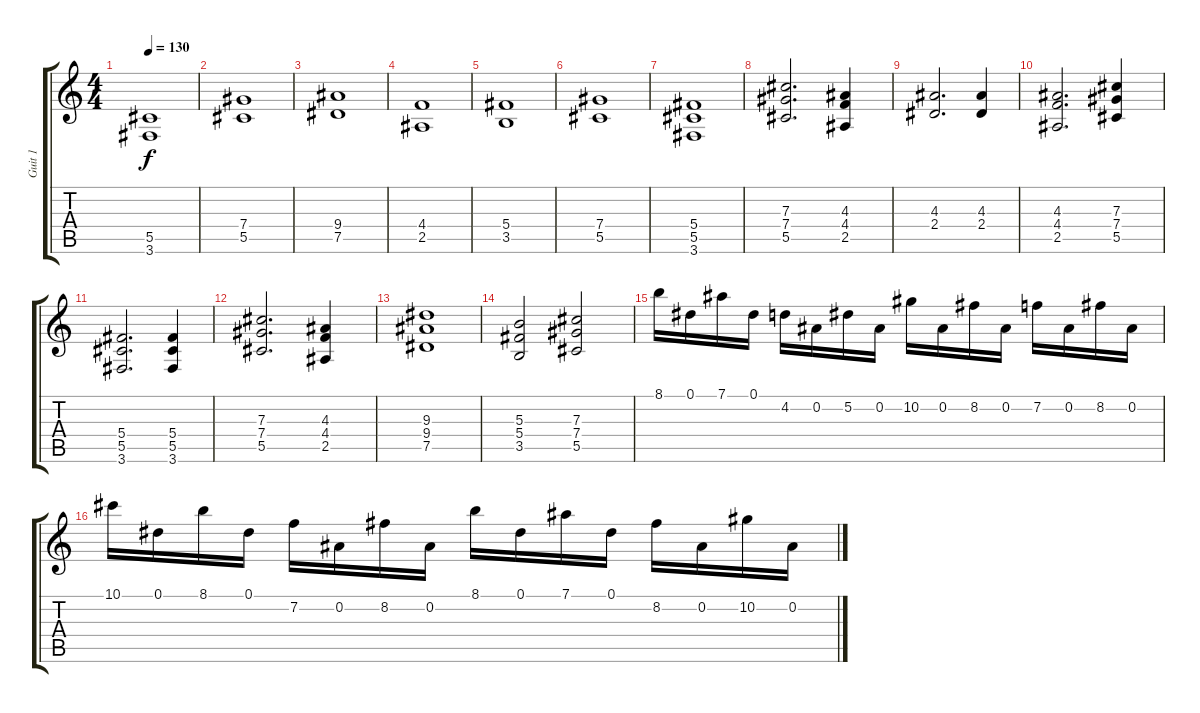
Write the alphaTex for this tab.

\track ("Guit 1" "Guit 1") {instrument distortionguitar}
\staff {score tabs}
\tuning (Eb4 Bb3 Gb3 Db3 Ab2 Eb2) {hide}
\ts (4 4)
\tempo 130
\clef g2
\ks c
(5.5 3.6).1{dy f} |
(7.4 5.5).1 |
(9.4 7.5).1 |
(4.4 2.5).1 |
(5.4 3.5).1 |
(7.4 5.5).1 |
(5.4 5.5 3.6).1 |
(7.3 7.4 5.5).2{d} (4.3 4.4 2.5).4 |
(4.3 2.4).2{d} (4.3 2.4).4 |
(4.3 4.4 2.5).2{d} (7.3 7.4 5.5).4 |
(5.4 5.5 3.6).2{d} (5.4 5.5 3.6).4 |
(7.3 7.4 5.5).2{d} (4.3 4.4 2.5).4 |
(9.3 9.4 7.5).1 |
(5.3 5.4 3.5).2 (7.3 7.4 5.5).2 |
8.1.16 0.1.16 7.1.16 0.1.16 4.2.16 0.2.16 5.2.16 0.2.16 10.2.16 0.2.16 8.2.16 0.2.16 7.2.16 0.2.16 8.2.16 0.2.16 |
10.1.16 0.1.16 8.1.16 0.1.16 7.2.16 0.2.16 8.2.16 0.2.16 8.1.16 0.1.16 7.1.16 0.1.16 8.2.16 0.2.16 10.2.16 0.2.16
